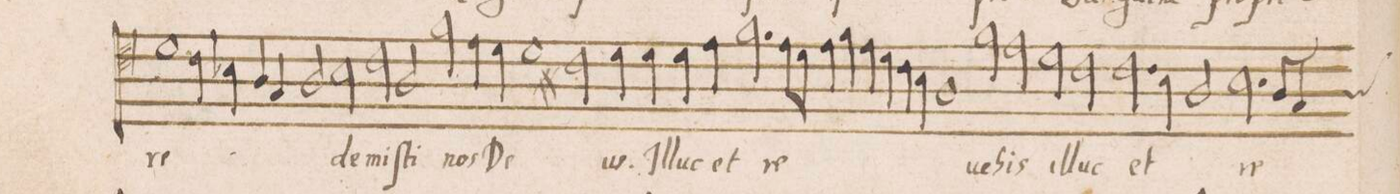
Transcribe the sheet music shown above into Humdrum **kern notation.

**kern	**text
*I"ALTVS	*
*clefC4	*
*k[]	*
*met(c|)	*
*M2/1	*
1d	re-
4c\	.
4B-X\	.
=10	=10
4A/	.
4G/	.
2A/	.
2B\	-de-
2c\	-miſ-
=11	=11
2A/	-ti
2f\	.
4e\	nos
4d\	De-
1d	.
=12	=12
2c#X\	.
4d\	-us
4d\	Il-
4d\	-luc
4e\	et
=13	=13
2.f\	re-
8e\L	.
8d\J	.
4e\	.
4f\	.
4e\	.
4d\	.
=14	=14
4c\	.
4B\	.
1A	.
2f\	-ue
=15	=15
2e\	his
2d\	il-
2c\	-luc
2.c\	et
=16	=16
4B\	.
2A/	.
2.B\	re-
8A/L	.
*custos:A	*
8G/J	.
=17	=17
*-	*-
